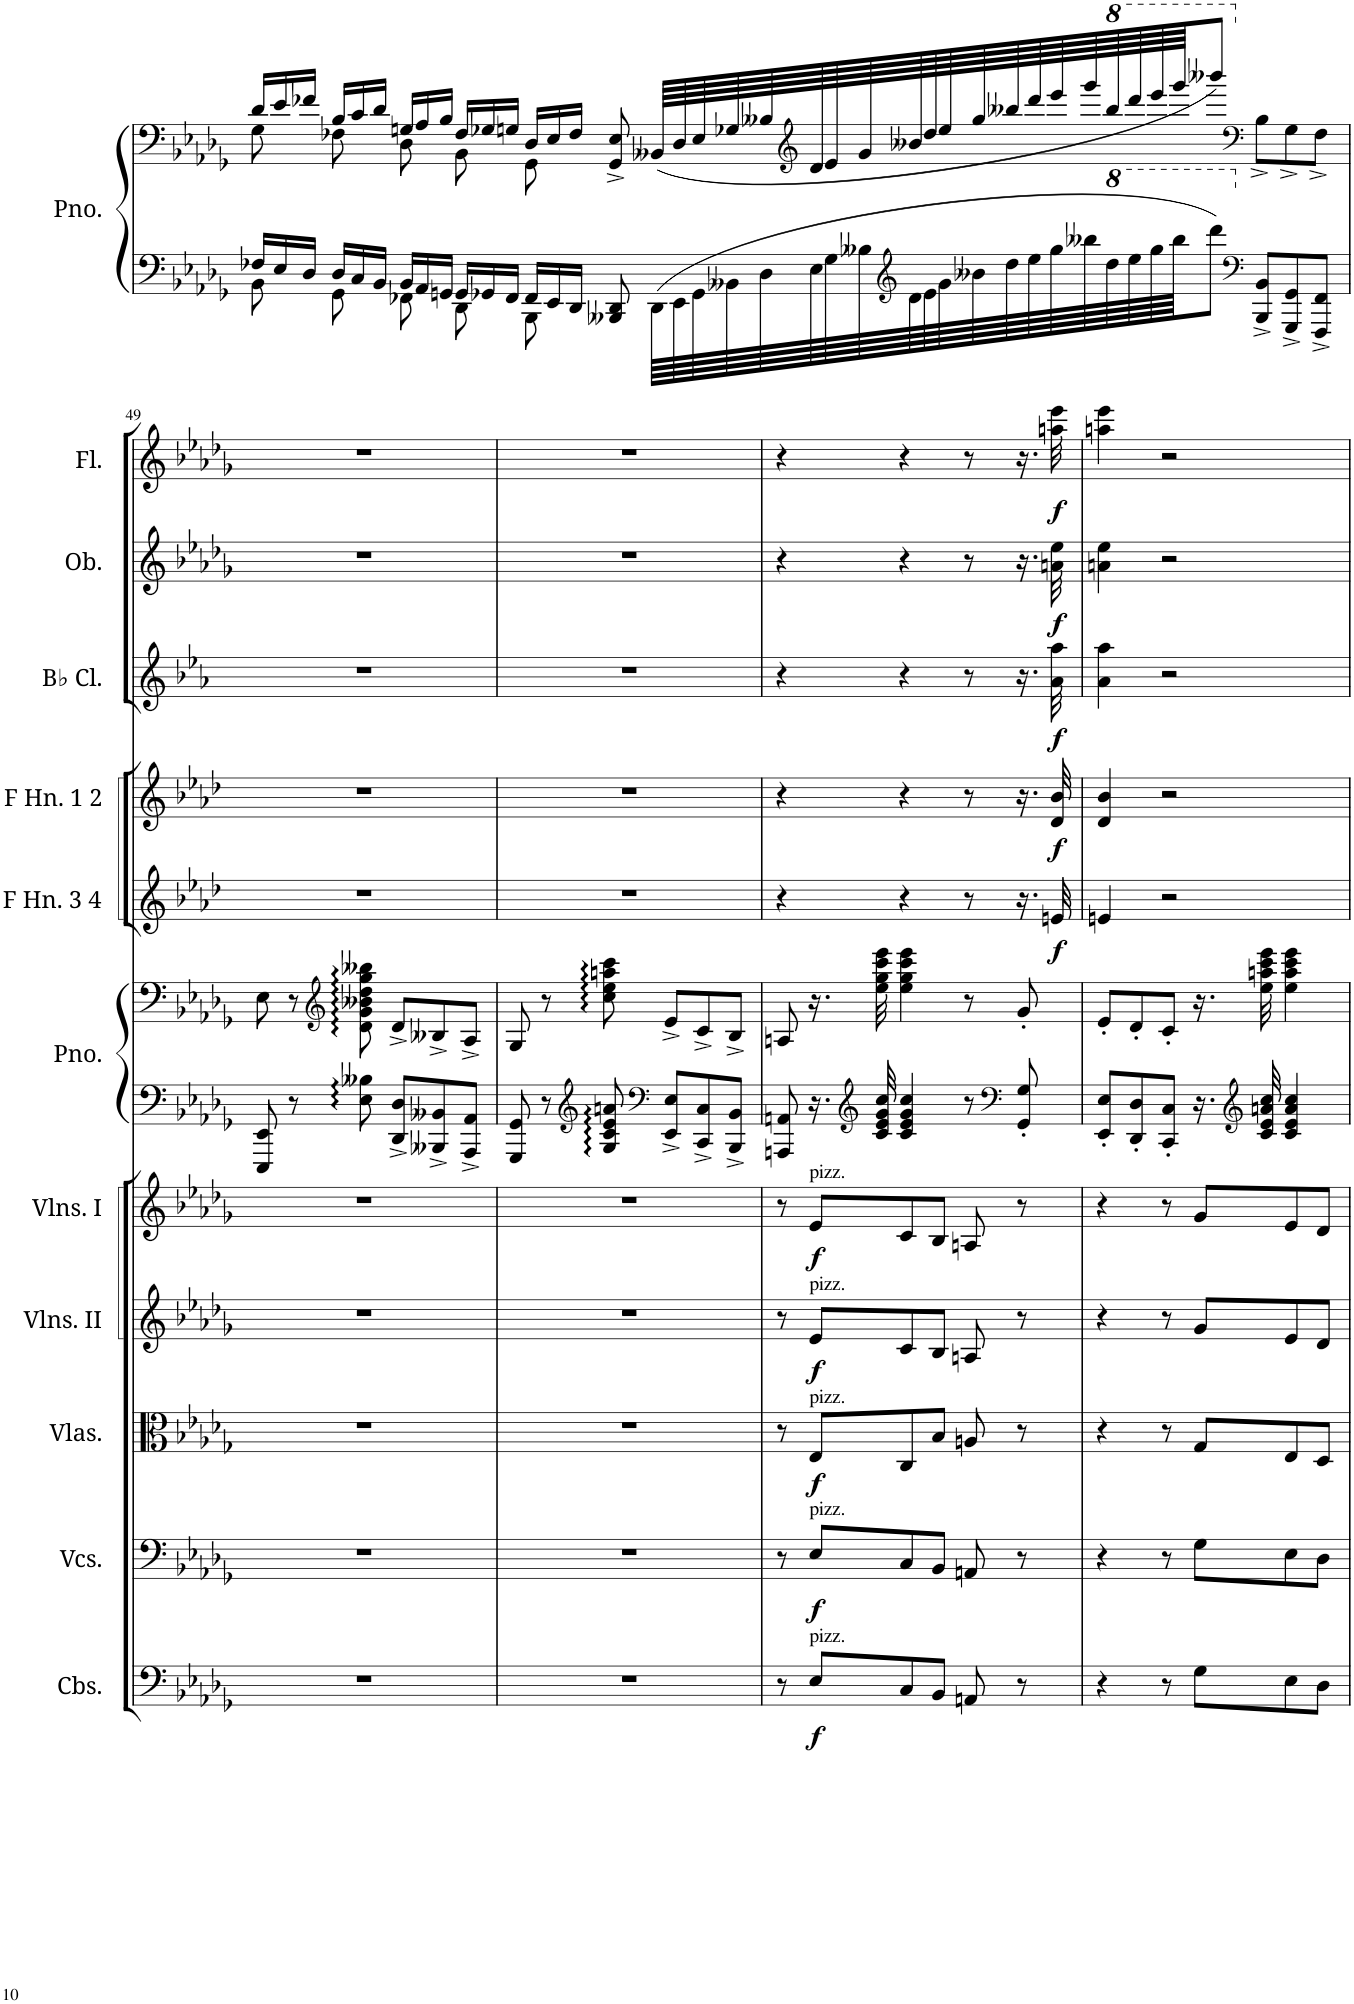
**kern	**dynam	**kern	**dynam	**kern	**dynam	**kern	**dynam	**kern	**dynam	**kern	**kern	**kern	**dynam	**kern	**dynam	**kern	**dynam	**kern	**dynam	**kern	**dynam
*part11	*part11	*part10	*part10	*part9	*part9	*part8	*part8	*part7	*part7	*part6	*part6	*part5	*part5	*part4	*part4	*part3	*part3	*part2	*part2	*part1	*part1
*staff12	*staff12	*staff11	*staff11	*staff10	*staff10	*staff9	*staff9	*staff8	*staff8	*staff7	*staff6	*staff5	*staff5	*staff4	*staff4	*staff3	*staff3	*staff2	*staff2	*staff1	*staff1
*I"Contrabasses	*	*I"Violoncellos	*	*I"Violas	*	*I"Violins II	*	*I"Violins I	*	*I"Grand Piano	*	*I"F Horn 3 &amp; 4	*	*I"F Horn 1 &amp; 2	*	*I"Bb Clarinet	*	*I"Oboe	*	*I"Flute	*
*I'Cbs.	*	*I'Vcs.	*	*I'Vlas.	*	*I'Vlns. II	*	*I'Vlns. I	*	*I'Pno.	*	*I'F Hn. 3 4	*	*I'F Hn. 1 2	*	*I'Bb Cl.	*	*I'Ob.	*	*I'Fl.	*
!!LO:PB:g=z
*clefF4	*	*clefF4	*	*clefC3	*	*clefG2	*	*clefG2	*	*clefF4	*clefF4	*clefG2	*	*clefG2	*	*clefG2	*	*clefG2	*	*clefG2	*
*Trd7c12	*	*	*	*	*	*	*	*	*	*	*	*Trd4c7	*	*Trd4c7	*	*Trd1c2	*	*	*	*	*
*k[b-e-a-d-g-]	*	*k[b-e-a-d-g-]	*	*k[b-e-a-d-g-]	*	*k[b-e-a-d-g-]	*	*k[b-e-a-d-g-]	*	*k[b-e-a-d-g-]	*k[b-e-a-d-g-]	*k[b-e-a-d-]	*	*k[b-e-a-d-]	*	*k[b-e-a-]	*	*k[b-e-a-d-g-]	*	*k[b-e-a-d-g-]	*
*M6/8	*	*M6/8	*	*M6/8	*	*M6/8	*	*M6/8	*	*M6/8	*M6/8	*M6/8	*	*M6/8	*	*M6/8	*	*M6/8	*	*M6/8	*
*	*	*	*	*	*	*	*	*	*	*Xbrackettup	*Xbrackettup	*	*	*	*	*	*	*	*	*	*
=48X1	=48X1	=48X1	=48X1	=48X1	=48X1	=48X1	=48X1	=48X1	=48X1	=48X1	=48X1	=48X1	=48X1	=48X1	=48X1	=48X1	=48X1	=48X1	=48X1	=48X1	=48X1
*	*	*	*	*	*	*	*	*	*	*^	*^	*	*	*	*	*	*	*	*	*	*
2.ryy	.	2.ryy	.	2.ryy	.	2.ryy	.	2.ryy	.	24F-X/LL	8BB-\	24d-/LL	8G-\	2.ryy	.	2.ryy	.	2.ryy	.	2.ryy	.	2.ryy	.
.	.	.	.	.	.	.	.	.	.	24E-/	.	24e-/	.	.	.	.	.	.	.	.	.	.	.
.	.	.	.	.	.	.	.	.	.	24D-/JJ	.	24f-X/JJ	.	.	.	.	.	.	.	.	.	.	.
.	.	.	.	.	.	.	.	.	.	24D-/LL	8GG-\	24B-/LL	8F-X\	.	.	.	.	.	.	.	.	.	.
.	.	.	.	.	.	.	.	.	.	24C/	.	24c/	.	.	.	.	.	.	.	.	.	.	.
.	.	.	.	.	.	.	.	.	.	24BB-/JJ	.	24d-/JJ	.	.	.	.	.	.	.	.	.	.	.
.	.	.	.	.	.	.	.	.	.	24BB-/LL	8FF-X\	24Gn/LL	8D-\	.	.	.	.	.	.	.	.	.	.
.	.	.	.	.	.	.	.	.	.	24AA-/	.	24A-/	.	.	.	.	.	.	.	.	.	.	.
.	.	.	.	.	.	.	.	.	.	24GGn/JJ	.	24B-/JJ	.	.	.	.	.	.	.	.	.	.	.
.	.	.	.	.	.	.	.	.	.	24GG/LL	8DD-\	24F-/LL	8BB-\	.	.	.	.	.	.	.	.	.	.
.	.	.	.	.	.	.	.	.	.	24GG-X/	.	24G-X/	.	.	.	.	.	.	.	.	.	.	.
.	.	.	.	.	.	.	.	.	.	24FF-/JJ	.	24Gn/JJ	.	.	.	.	.	.	.	.	.	.	.
.	.	.	.	.	.	.	.	.	.	24FF-/LL	8BBB-\	24D-/LL	8GG-\	.	.	.	.	.	.	.	.	.	.
.	.	.	.	.	.	.	.	.	.	24EE-/	.	24E-/	.	.	.	.	.	.	.	.	.	.	.
.	.	.	.	.	.	.	.	.	.	24DD-/JJ	.	24F-/JJ	.	.	.	.	.	.	.	.	.	.	.
.	.	.	.	.	.	.	.	.	.	8BBB--X/^ 8DD-/^	2...ryy	8GG-/^ 8E-/^	2...ryy	.	.	.	.	.	.	.	.	.	.
4ryy	.	4ryy	.	4ryy	.	4ryy	.	4ryy	.	64DD-\LLLL	.	(64BB--X/LLLL	.	4ryy	.	4ryy	.	4ryy	.	4ryy	.	4ryy	.
.	.	.	.	.	.	.	.	.	.	64EE-\	.	64D-/	.	.	.	.	.	.	.	.	.	.	.
.	.	.	.	.	.	.	.	.	.	64GG-\	.	64E-/	.	.	.	.	.	.	.	.	.	.	.
.	.	.	.	.	.	.	.	.	.	64BB--X\	.	64G-X/	.	.	.	.	.	.	.	.	.	.	.
.	.	.	.	.	.	.	.	.	.	64D-\	.	64B--X/	.	.	.	.	.	.	.	.	.	.	.
*	*	*	*	*	*	*	*	*	*	*	*	*clefG2	*	*	*	*	*	*	*	*	*	*	*
.	.	.	.	.	.	.	.	.	.	64E-\	.	64d-/	.	.	.	.	.	.	.	.	.	.	.
.	.	.	.	.	.	.	.	.	.	64G-\	.	64e-/	.	.	.	.	.	.	.	.	.	.	.
.	.	.	.	.	.	.	.	.	.	64B--X\	.	64g-/	.	.	.	.	.	.	.	.	.	.	.
*	*	*	*	*	*	*	*	*	*	*clefG2	*	*	*	*	*	*	*	*	*	*	*	*	*
.	.	.	.	.	.	.	.	.	.	64d-\	.	64b--X/	.	.	.	.	.	.	.	.	.	.	.
.	.	.	.	.	.	.	.	.	.	64e-\	.	64dd-/	.	.	.	.	.	.	.	.	.	.	.
.	.	.	.	.	.	.	.	.	.	64g-\	.	64ee-/	.	.	.	.	.	.	.	.	.	.	.
.	.	.	.	.	.	.	.	.	.	64b--X\	.	64gg-/	.	.	.	.	.	.	.	.	.	.	.
.	.	.	.	.	.	.	.	.	.	64dd-\	.	64bb--X/	.	.	.	.	.	.	.	.	.	.	.
.	.	.	.	.	.	.	.	.	.	64ee-\	.	64ddd-/	.	.	.	.	.	.	.	.	.	.	.
.	.	.	.	.	.	.	.	.	.	64gg-\	.	64eee-/	.	.	.	.	.	.	.	.	.	.	.
.	.	.	.	.	.	.	.	.	.	64bb--X\	.	64ggg-/	.	.	.	.	.	.	.	.	.	.	.
*	*	*	*	*	*	*	*	*	*	*8va	*	*	*	*	*	*	*	*	*	*	*	*	*
*	*	*	*	*	*	*	*	*	*	*	*	*8va	*	*	*	*	*	*	*	*	*	*	*
2ryy	.	2ryy	.	2ryy	.	2ryy	.	2ryy	.	64ddd-\	.	64bbb--/	.	2ryy	.	2ryy	.	2ryy	.	2ryy	.	2ryy	.
.	.	.	.	.	.	.	.	.	.	64eee-\	.	64dddd-/	.	.	.	.	.	.	.	.	.	.	.
.	.	.	.	.	.	.	.	.	.	64ggg-\	.	64eeee-/	.	.	.	.	.	.	.	.	.	.	.
.	.	.	.	.	.	.	.	.	.	64bbb--\JJJ	.	64gggg-/JJJ	.	.	.	.	.	.	.	.	.	.	.
.	.	.	.	.	.	.	.	.	.	8dddd-\J	.	8bbbb--X;</J)	.	.	.	.	.	.	.	.	.	.	.
*	*	*	*	*	*	*	*	*	*	*clefF4	*	*clefF4	*	*	*	*	*	*	*	*	*	*	*
*	*	*	*	*	*	*	*	*	*	*X8va	*	*	*	*	*	*	*	*	*	*	*	*	*
*	*	*	*	*	*	*	*	*	*	*	*	*X8va	*	*	*	*	*	*	*	*	*	*	*
.	.	.	.	.	.	.	.	.	.	8BBB--/'<^< 8BB--/'<^<L	.	8B--'<^<\L	.	.	.	.	.	.	.	.	.	.	.
.	.	.	.	.	.	.	.	.	.	8GGG-/'<^< 8GG-/'<^<	.	8G-'<^<\	.	.	.	.	.	.	.	.	.	.	.
.	.	.	.	.	.	.	.	.	.	8FFF/'<^< 8FF-/'<^<J	.	8F-'<^<\J	.	.	.	.	.	.	.	.	.	.	.
16ryy	.	16ryy	.	16ryy	.	16ryy	.	16ryy	.	.	.	.	.	16ryy	.	16ryy	.	16ryy	.	16ryy	.	16ryy	.
*	*	*	*	*	*	*	*	*	*	*v	*v	*	*	*	*	*	*	*	*	*	*	*	*
*	*	*	*	*	*	*	*	*	*	*	*v	*v	*	*	*	*	*	*	*	*	*	*
!!LO:LB:g=z
=49	=49	=49	=49	=49	=49	=49	=49	=49	=49	=49	=49	=49	=49	=49	=49	=49	=49	=49	=49	=49	=49
2.r	.	2.r	.	2.r	.	2.r	.	2.r	.	8EEE-/'> 8EE-/'>	8E-'<\	2.r	.	2.r	.	2.r	.	2.r	.	2.r	.
.	.	.	.	.	.	.	.	.	.	8r	8r	.	.	.	.	.	.	.	.	.	.
*	*	*	*	*	*	*	*	*	*	*	*clefG2	*	*	*	*	*	*	*	*	*	*
.	.	.	.	.	.	.	.	.	.	8E-\ 8B--X\	8d-\ 8g-\ 8b--X\ 8dd-\ 8gg-\ 8bb--X\	.	.	.	.	.	.	.	.	.	.
.	.	.	.	.	.	.	.	.	.	8DD-/'^ 8D-/'^L	8d-'^/L	.	.	.	.	.	.	.	.	.	.
.	.	.	.	.	.	.	.	.	.	8BBB--X/'^ 8BB--X/'^	8B--X'^/	.	.	.	.	.	.	.	.	.	.
.	.	.	.	.	.	.	.	.	.	8AAA-/'^ 8AA-/'^J	8A-'^/J	.	.	.	.	.	.	.	.	.	.
4ryy	.	4ryy	.	4ryy	.	4ryy	.	4ryy	.	4ryy	4ryy	4ryy	.	4ryy	.	4ryy	.	4ryy	.	4ryy	.
=50	=50	=50	=50	=50	=50	=50	=50	=50	=50	=50	=50	=50	=50	=50	=50	=50	=50	=50	=50	=50	=50
2.r	.	2.r	.	2.r	.	2.r	.	2.r	.	8GGG-/' 8GG-/'	8G-'/	2.r	.	2.r	.	2.r	.	2.r	.	2.r	.
.	.	.	.	.	.	.	.	.	.	8r	8r	.	.	.	.	.	.	.	.	.	.
*	*	*	*	*	*	*	*	*	*	*clefG2	*	*	*	*	*	*	*	*	*	*	*
.	.	.	.	.	.	.	.	.	.	8G-/ 8c/ 8e-/ 8an/	8cc\ 8ee-\ 8aan\ 8ccc\	.	.	.	.	.	.	.	.	.	.
*	*	*	*	*	*	*	*	*	*	*clefF4	*	*	*	*	*	*	*	*	*	*	*
.	.	.	.	.	.	.	.	.	.	8EE-/'^ 8E-/'^L	8e-'^/L	.	.	.	.	.	.	.	.	.	.
.	.	.	.	.	.	.	.	.	.	8CC/'^ 8C/'^	8c'^/	.	.	.	.	.	.	.	.	.	.
.	.	.	.	.	.	.	.	.	.	8BBB-/'^ 8BB-/'^J	8B-'^/J	.	.	.	.	.	.	.	.	.	.
=51	=51	=51	=51	=51	=51	=51	=51	=51	=51	=51	=51	=51	=51	=51	=51	=51	=51	=51	=51	=51	=51
8r	.	8r	.	8r	.	8r	.	8r	.	8AAAn/' 8AAn/'	8An'/	4r	.	4r	.	4r	.	4r	.	4r	.
!	!	!	!	!	!	!	!	!LO:TX:a:t=pizz.	!	!	!	!	!	!	!	!	!	!	!	!	!
!	!	!	!	!	!	!LO:TX:a:t=pizz.	!	!	!	!	!	!	!	!	!	!	!	!	!	!	!
!	!	!	!	!LO:TX:a:t=pizz.	!	!	!	!	!	!	!	!	!	!	!	!	!	!	!	!	!
!	!	!LO:TX:a:t=pizz.	!	!	!	!	!	!	!	!	!	!	!	!	!	!	!	!	!	!	!
!LO:TX:a:t=pizz.	!	!	!	!	!	!	!	!	!	!	!	!	!	!	!	!	!	!	!	!	!
!	!LO:DY:b	!	!LO:DY:b	!	!LO:DY:b	!	!LO:DY:b	!	!LO:DY:b	!	!	!	!	!	!	!	!	!	!	!	!
8E-/L	f	8E-/L	f	8E-/L	f	8e-/L	f	8e-/L	f	16.r	16.r	.	.	.	.	.	.	.	.	.	.
*	*	*	*	*	*	*	*	*	*	*clefG2	*	*	*	*	*	*	*	*	*	*	*
.	.	.	.	.	.	.	.	.	.	32c/ 32e-/ 32g-/ 32cc/	32ee-\ 32gg-\ 32ccc\ 32eee-\	.	.	.	.	.	.	.	.	.	.
8C/	.	8C/	.	8C/	.	8c/	.	8c/	.	4c/ 4e-/ 4g-/ 4cc/	4ee-\ 4gg-\ 4ccc\ 4eee-\	4r	.	4r	.	4r	.	4r	.	4r	.
8BB-/J	.	8BB-/J	.	8B-/J	.	8B-/J	.	8B-/J	.	.	.	.	.	.	.	.	.	.	.	.	.
8AAn/	.	8AAn/	.	8An/	.	8An/	.	8An/	.	8r	8r	8r	.	8r	.	8r	.	8r	.	8r	.
*	*	*	*	*	*	*	*	*	*	*clefF4	*	*	*	*	*	*	*	*	*	*	*
8r	.	8r	.	8r	.	8r	.	8r	.	8GG-/' 8G-/'	8g-'/	16.r	.	16.r	.	16.r	.	16.r	.	16.r	.
!	!	!	!	!	!	!	!	!	!	!	!	!	!LO:DY:b	!	!LO:DY:b	!	!LO:DY:b	!	!LO:DY:b	!	!LO:DY:b
.	.	.	.	.	.	.	.	.	.	.	.	32en/	f	32d-/ 32b-/	f	32a-\ 32aa-\	f	32an\ 32ee-\	f	32aan\ 32eee-\	f
=52	=52	=52	=52	=52	=52	=52	=52	=52	=52	=52	=52	=52	=52	=52	=52	=52	=52	=52	=52	=52	=52
4r	.	4r	.	4r	.	4r	.	4r	.	8EE-/' 8E-/'L	8e-'/L	4en/	.	4d-/ 4b-/	.	4a-\ 4aa-\	.	4an\ 4ee-\	.	4aan\ 4eee-\	.
.	.	.	.	.	.	.	.	.	.	8DD-/' 8D-/'	8d-'/	.	.	.	.	.	.	.	.	.	.
8r	.	8r	.	8r	.	8r	.	8r	.	8CC/' 8C/'J	8c'/J	2r	.	2r	.	2r	.	2r	.	2r	.
8G-\L	.	8G-\L	.	8G-/L	.	8g-/L	.	8g-/L	.	16.r	16.r	.	.	.	.	.	.	.	.	.	.
*	*	*	*	*	*	*	*	*	*	*clefG2	*	*	*	*	*	*	*	*	*	*	*
.	.	.	.	.	.	.	.	.	.	32c/ 32e-/ 32an/ 32cc/	32ee-\ 32aan\ 32ccc\ 32eee-\	.	.	.	.	.	.	.	.	.	.
8E-\	.	8E-\	.	8E-/	.	8e-/	.	8e-/	.	4c/ 4e-/ 4a/ 4cc/	4ee-\ 4aa\ 4ccc\ 4eee-\	.	.	.	.	.	.	.	.	.	.
8D-\J	.	8D-\J	.	8D-/J	.	8d-/J	.	8d-/J	.	.	.	.	.	.	.	.	.	.	.	.	.
=	=	=	=	=	=	=	=	=	=	=	=	=	=	=	=	=	=	=	=	=	=
*-	*-	*-	*-	*-	*-	*-	*-	*-	*-	*-	*-	*-	*-	*-	*-	*-	*-	*-	*-	*-	*-
